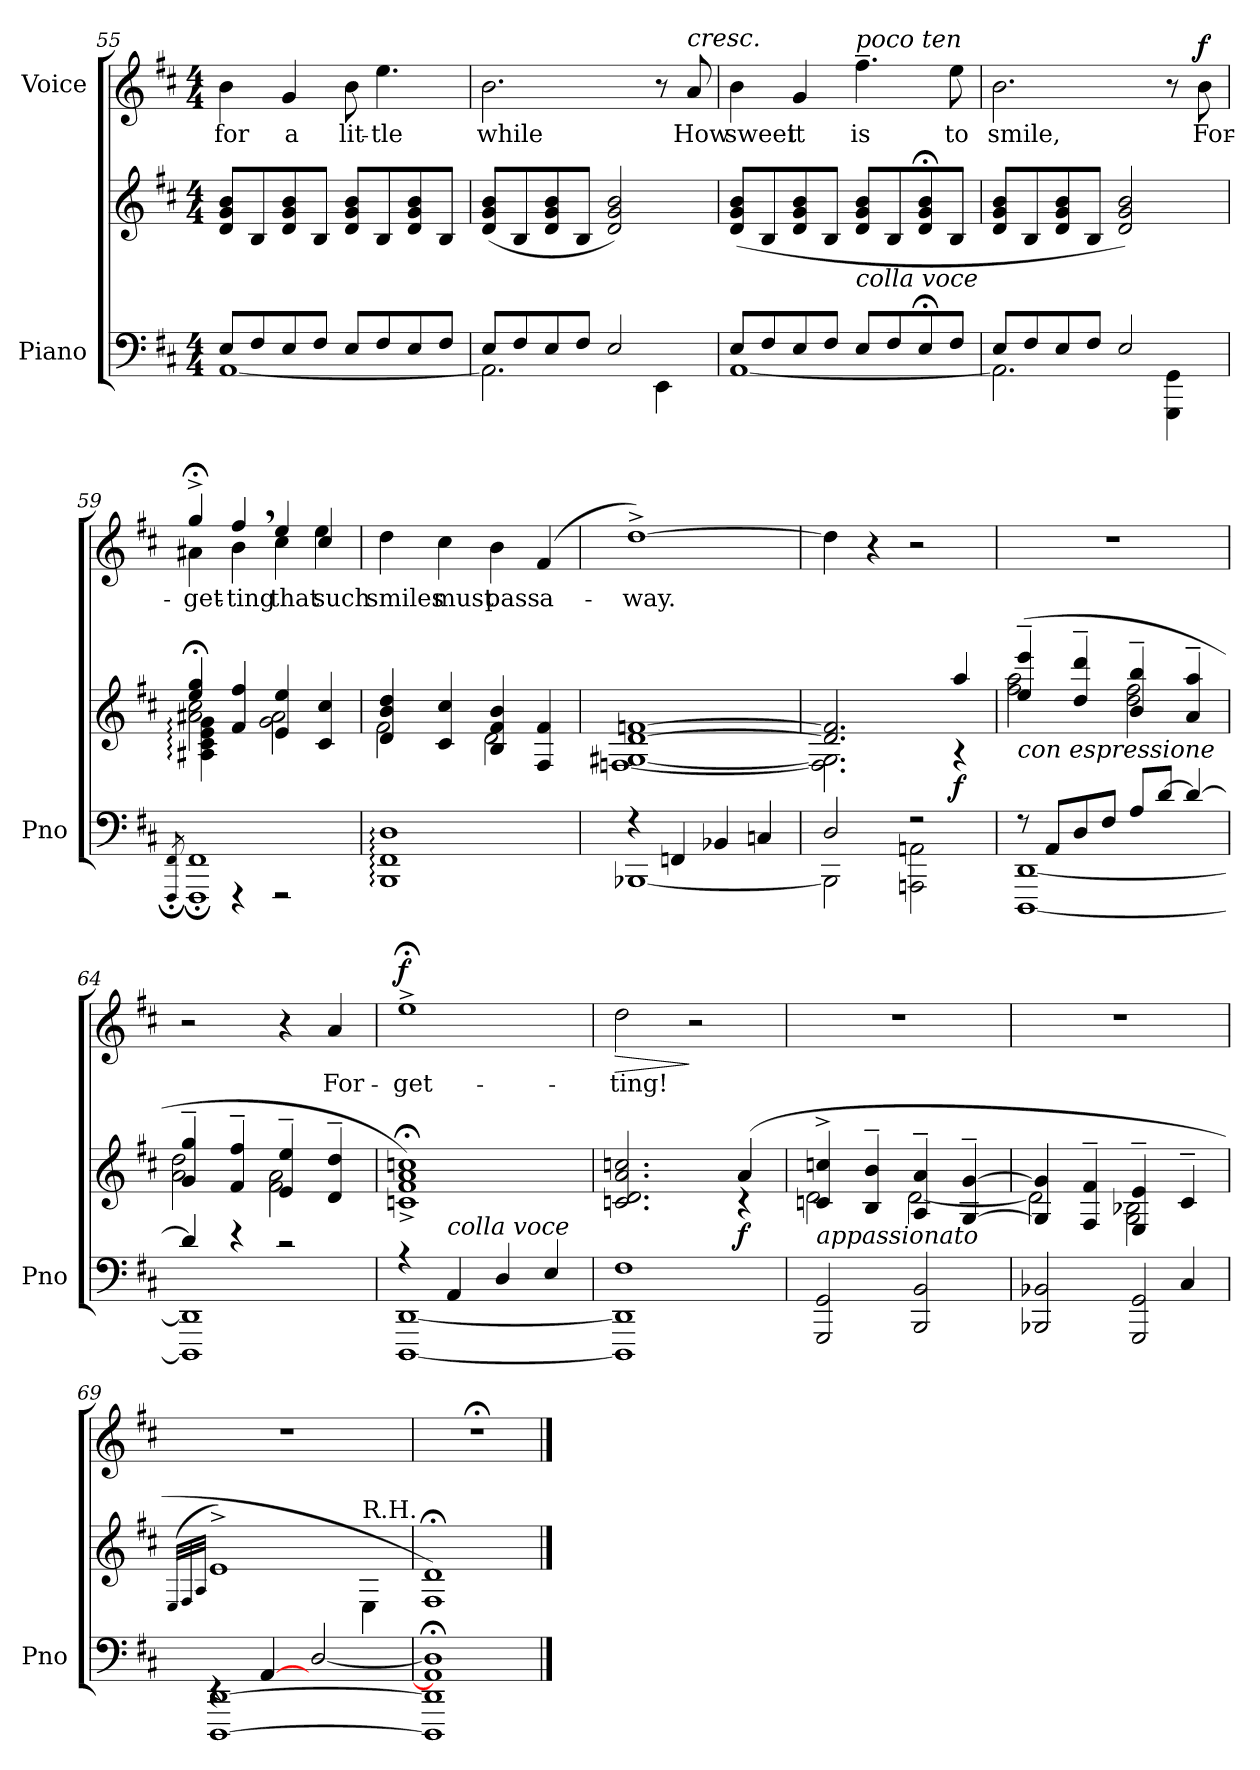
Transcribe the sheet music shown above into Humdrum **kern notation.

**kern	**kern	**dynam	**kern	**text	**dynam
*part2	*part2	*part2	*part1	*part1	*part1
*staff3	*staff2	*staff2/3	*staff1	*staff1	*staff1
*I"Piano	*	*	*I"Voice	*	*
*I'Pno	*	*	*	*	*
!!LO:PB:g=z
*clefF4	*clefG2	*	*clefG2	*	*
*k[f#c#]	*k[f#c#]	*	*k[f#c#]	*	*
*M4/4	*M4/4	*	*M4/4	*	*
=55	=55	=55	=55	=55	=55
*^	*	*	*	*	*
!	!	!	!	!	!LO:LY:b	!
8E/L	[1AA	8d/ 8g/ 8b/L	.	4b\	for	.
8F#/	.	8B/	.	.	.	.
!	!	!	!	!	!LO:LY:b	!
8E/	.	8d/ 8g/ 8b/	.	4g/	a	.
8F#/J	.	8B/J	.	.	.	.
!	!	!	!	!	!LO:LY:b	!
8E/L	.	8d/ 8g/ 8b/L	.	8b\	lit-	.
!	!	!	!	!	!LO:LY:b	!
8F#/	.	8B/	.	4.ee\	-tle	.
8E/	.	8d/ 8g/ 8b/	.	.	.	.
8F#/J	.	8B/J	.	.	.	.
=56	=56	=56	=56	=56	=56	=56
!	!	!	!	!	!LO:LY:b	!
8E/L	2.AA\]	(<8d/ 8g/ 8b/L	.	2.b\	while	.
8F#/	.	8B/	.	.	.	.
8E/	.	8d/ 8g/ 8b/	.	.	.	.
8F#/J	.	8B/J	.	.	.	.
2E/	.	2d/ 2g/ 2b/)	.	.	.	.
.	4EE\	.	.	8r	.	.
!	!	!	!	!LO:TX:a:i:t=cresc.	!	!
!	!	!	!	!	!LO:LY:b	!
.	.	.	.	8a/	How	.
=57	=57	=57	=57	=57	=57	=57
!	!	!	!	!	!LO:LY:b	!
8E/L	[1AA	(<8d/ 8g/ 8b/L	.	4b\	sweet	.
8F#/	.	8B/	.	.	.	.
!	!	!	!	!	!LO:LY:b	!
8E/	.	8d/ 8g/ 8b/	.	4g/	it	.
8F#/J	.	8B/J	.	.	.	.
!	!	!	!	!LO:TX:a:i:t=poco ten	!	!
!LO:TX:a:i:t=colla voce	!	!	!	!	!	!
!	!	!	!	!	!LO:LY:b	!
8E/L	.	8d/ 8g/ 8b/L	.	4.ff#~\	is	.
8F#/	.	8B/	.	.	.	.
8E;/	.	8d/;< 8g/;< 8b/;<	.	.	.	.
!	!	!	!	!	!LO:LY:b	!
8F#/J	.	8B/J	.	8ee\	to	.
=58	=58	=58	=58	=58	=58	=58
!	!	!	!	!	!LO:LY:b	!
8E/L	2.AA\]	8d/ 8g/ 8b/L	.	2.b\	smile,	.
8F#/	.	8B/	.	.	.	.
8E/	.	8d/ 8g/ 8b/	.	.	.	.
8F#/J	.	8B/J	.	.	.	.
2E/	.	2d/ 2g/ 2b/)	.	.	.	.
.	4GGG\ 4GG\	.	.	8r	.	.
!	!	!	!	!	!LO:LY:b	!LO:DY:a
.	.	.	.	8b\	For-	f
!!LO:LB:g=z
=59	=59	=59	=59	=59	=59	=59
.	8qFFF#/; 8qFF#/;	.	.	.	.	.
*	*	*^	*	*	*	*
*	*	*	*^	*	*	*	*
!	!	!	!	!	!	!	!LO:LY:b	!
*	*	*	*	*	*	*^	*	*
4ryy	1FFF#; 1FF#;	4ee/;< 4gg/;<	2a#X\ 2cc#\	4A#X\: 4c#\: 4e\: 4g\:	.	4gg;<^/	4a#X\	-get-	.
!	!	!	!	!	!	!	!	!LO:LY:b	!
4rFFF	.	4f#/ 4ff#/	.	2.ryy	.	4ff#,/	4b\	-ting	.
!	!	!	!	!	!	!	!	!LO:LY:b	!
2rFFF	.	4e/ 4ee/	2g\ 2a#\	.	.	4ee/	4cc#\	that	.
!	!	!	!	!	!	!	!	!LO:LY:b	!
.	.	4c#/ 4cc#/	.	.	.	4cc#/	4ee\	such	.
*v	*v	*	*	*	*	*	*	*	*
*	*	*v	*v	*	*	*	*	*
=60	=60	=60	=60	=60	=60	=60	=60
!	!	!	!	!	!	!LO:LY:b	!
*	*	*	*	*v	*v	*	*
1BBB: 1FF#: 1D:	4d/ 4b/ 4dd/	2f#\	.	4dd\	smiles	.
!	!	!	!	!	!LO:LY:b	!
.	4c#/ 4cc#/	.	.	4cc#\	must	.
!	!	!	!	!	!LO:LY:b	!
.	4B/ 4f#/ 4b/	2d\	.	4b\	pass	.
!	!	!	!	!	!LO:LY:b	!
.	4F#/ 4f#/	.	.	(>4f#/	a-	.
=61	=61	=61	=61	=61	=61	=61
*^	*	*	*	*	*	*
!	!	!	!	!	!	!LO:LY:b	!
4r	[1BBB-X	[1d [1fn	[1Fn [1G#X	.	[1dd^)	-way.	.
4FFn/	.	.	.	.	.	.	.
4BB-X/	.	.	.	.	.	.	.
4Cn/	.	.	.	.	.	.	.
=62	=62	=62	=62	=62	=62	=62	=62
2D/	2BBB-\]	2.d/] 2.f/]	2.F\] 2.G#\]	.	4dd\]	.	.
.	.	.	.	.	4r	.	.
2r	2AAAn\ 2AAn\	.	.	.	2r	.	.
!	!	!	!	!LO:DY:b	!	!	!
.	.	4aa/	4r	f	.	.	.
!!LO:LB:g=z
=63	=63	=63	=63	=63	=63	=63	=63
!	!	!LO:TX:b:i:t=con espressione	!	!	!	!	!
8r	[1DDD [1DD	(>4ee/~ 4eee/~	2ff#\ 2aa\	.	1r	.	.
8AA/L	.	.	.	.	.	.	.
8D/	.	4dd/~ 4ddd/~	.	.	.	.	.
8F#/J	.	.	.	.	.	.	.
8A/L	.	4b/~ 4bb/~	2dd\ 2ff#\	.	.	.	.
[8d/J	.	.	.	.	.	.	.
4d/_	.	4a/~ 4aa/~	.	.	.	.	.
=64	=64	=64	=64	=64	=64	=64	=64
4d/]	1DDD] 1DD]	4g/~ 4gg/~	2a\ 2dd\	.	2r	.	.
4r	.	4f#/~ 4ff#/~	.	.	.	.	.
2r	.	4e/~ 4ee/~	2f#\ 2a\	.	4r	.	.
!	!	!	!	!	!	!LO:LY:b	!
.	.	4d/~ 4dd/~	.	.	4a/	For-	.
*	*	*v	*v	*	*	*	*
=65	=65	=65	=65	=65	=65	=65
!	!	!	!	!	!LO:LY:b	!LO:DY:a
4r	[1DDD [1DD	1cn;<^ 1f#;<^ 1a;<^ 1ccn;<^)	.	1ee;<^	-get-	f
!LO:TX:a:i:t=colla voce	!	!	!	!	!	!
4AA/	.	.	.	.	.	.
4D/	.	.	.	.	.	.
4E/	.	.	.	.	.	.
=66	=66	=66	=66	=66	=66	=66
*	*	*^	*	*	*	*
!	!	!	!	!	!	!LO:LY:b	!LO:HP:b
1F#	1DDD] 1DD]	2.cn/ 2.d/ 2.a/ 2.ccn/	2.ryy	.	2dd\	-ting!	>
.	.	.	.	.	2r	.	]
!	!	!	!	!LO:DY:b	!	!	!
.	.	(>4a/	4r	f	.	.	.
*v	*v	*	*	*	*	*	*
!!LO:LB:g=z
=67	=67	=67	=67	=67	=67	=67
!LO:TX:a:i:t=appassionato	!	!	!	!	!	!
2GGG/ 2GG/	4cn/^ 4ccn/^	2d\	.	1r	.	.
.	4B/~ 4b/~	.	.	.	.	.
2BBB/ 2BB/	4A/~ 4a/~	[2d\	.	.	.	.
.	[4G/~ [4g/~	.	.	.	.	.
=68	=68	=68	=68	=68	=68	=68
*^	*	*	*	*	*	*
2BBB-X/ 2BB-X/	2.ryy	4G/] 4g/]	2d\]	.	1r	.	.
.	.	4F#/~ 4f#/~	.	.	.	.	.
2GGG/ 2GG/	.	4E/~ 4e/~	2G\ 2B-X\	.	.	.	.
.	4C#/	4c#~/	.	.	.	.	.
*v	*v	*	*	*	*	*	*
=69	=69	=69	=69	=69	=69	=69
.	(<32qE/LLL	.	.	.	.	.
.	32qF#/	.	.	.	.	.
.	32qA/JJJ	.	.	.	.	.
*^	*	*	*	*	*	*
*	*^	*	*	*	*	*	*
(>[1DDD [1DD	2ryy	4rEE	1e^)	2ryy	.	1r	.	.
.	.	[4AA/	.	.	.	.	.	.
.	[2D/	2ryy	.	4rAyy	.	.	.	.
!	!	!	!	!LO:TX:a:t=R.H.	!	!	!	!
.	.	.	.	4E\	.	.	.	.
=70	=70	=70	=70	=70	=70	=70	=70	=70
1DDD]; 1DD];	1D]	1AA]	1d;<)	1F#)	.	1r;<	.	.
*v	*v	*v	*	*	*	*	*	*
*	*v	*v	*	*	*	*
==	==	==	==	==	==
*-	*-	*-	*-	*-	*-
